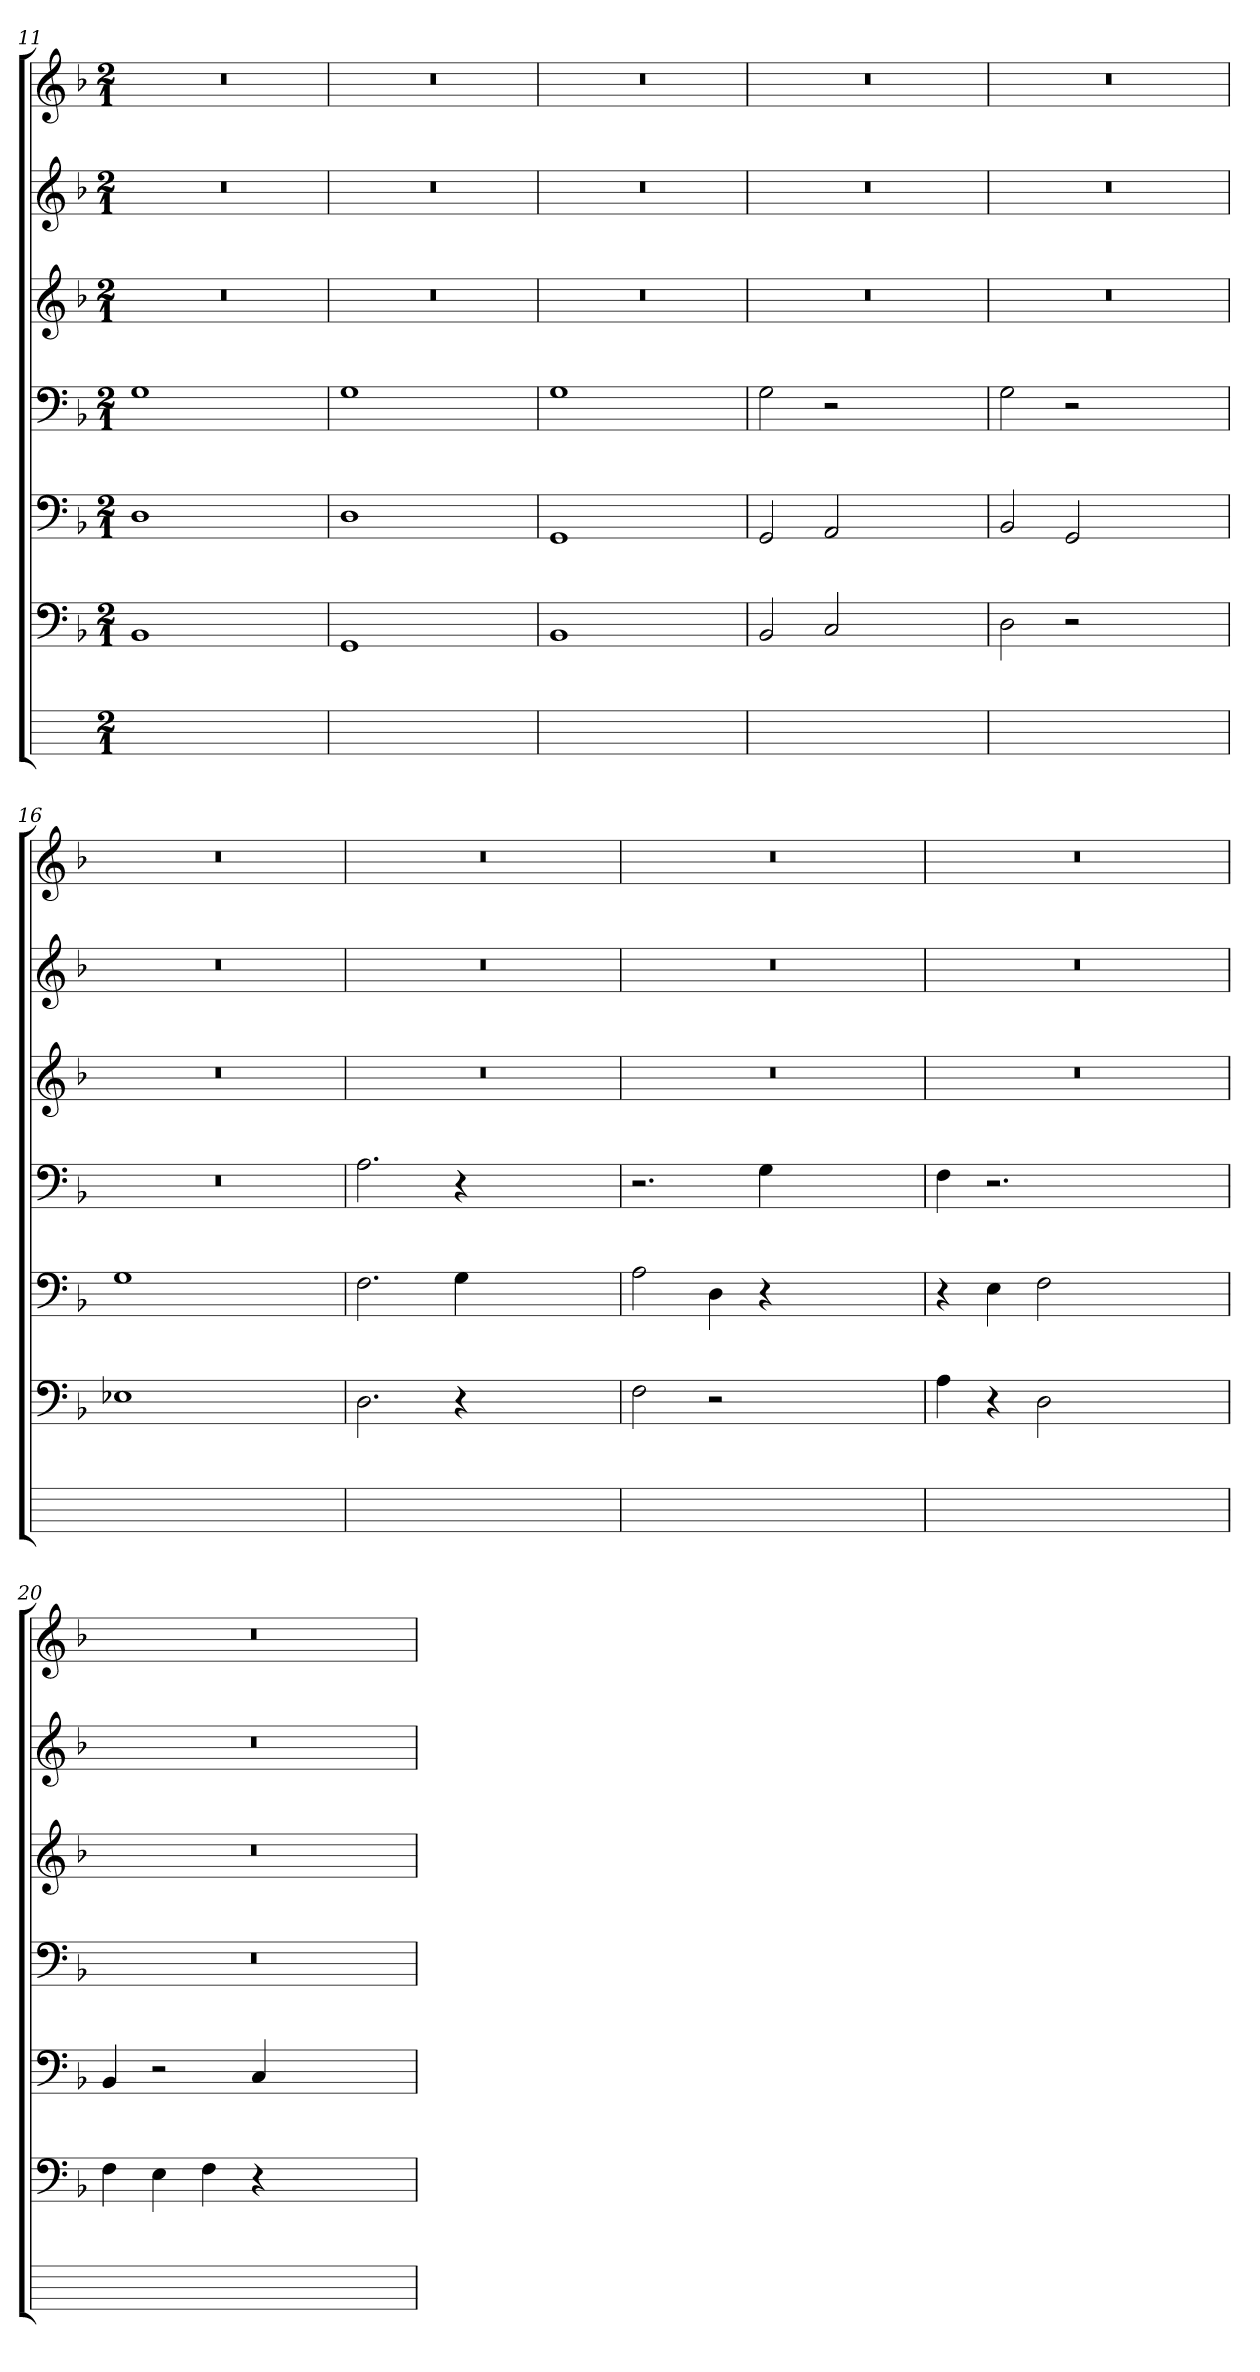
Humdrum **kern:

**kern	**kern	**kern	**kern	**kern	**kern	**kern
*part7	*part6	*part5	*part4	*part3	*part2	*part1
*staff7	*staff6	*staff5	*staff4	*staff3	*staff2	*staff1
*	*clefF4	*clefF4	*clefF4	*clefG2	*clefG2	*clefG2
*	*k[b-]	*k[b-]	*k[b-]	*k[b-]	*k[b-]	*k[b-]
*	*F:	*F:	*F:	*F:	*F:	*F:
*M2/1	*M2/1	*M2/1	*M2/1	*M2/1	*M2/1	*M2/1
=11	=11	=11	=11	=11	=11	=11
0ryy	1BB-	1D	1G	0r	0r	0r
.	1ryy	1ryy	1ryy	.	.	.
=12	=12	=12	=12	=12	=12	=12
0ryy	1GG	1Di	1Gi	0r	0r	0r
.	1ryy	1ryy	1ryy	.	.	.
=13	=13	=13	=13	=13	=13	=13
0ryy	1BB-	1GG	1G	0r	0r	0r
.	1ryy	1ryy	1ryy	.	.	.
=14	=14	=14	=14	=14	=14	=14
0ryy	2BB-i	2GGi	2Gi	0r	0r	0r
.	2C	2AA	2r	.	.	.
.	1ryy	1ryy	1ryy	.	.	.
=15	=15	=15	=15	=15	=15	=15
0ryy	2D	2BB-	2Gi	0r	0r	0r
.	2r	2GG	2r	.	.	.
.	1ryy	1ryy	1ryy	.	.	.
=16	=16	=16	=16	=16	=16	=16
0ryy	1E-X	1G	0r	0r	0r	0r
.	1ryy	1ryy	.	.	.	.
=17	=17	=17	=17	=17	=17	=17
0ryy	2.D	2.F	2.A	0r	0r	0r
.	4r	4G	4r	.	.	.
.	1ryy	1ryy	1ryy	.	.	.
=18	=18	=18	=18	=18	=18	=18
0ryy	2Fi	2A	2.r	0r	0r	0r
.	2r	4D	.	.	.	.
.	.	4r	4Gj	.	.	.
.	1ryy	1ryy	1ryy	.	.	.
=19	=19	=19	=19	=19	=19	=19
0ryy	4Ai	4r	4F	0r	0r	0r
.	4r	4E	2.r	.	.	.
.	2Di	2F	.	.	.	.
.	1ryy	1ryy	1ryy	.	.	.
=20	=20	=20	=20	=20	=20	=20
0ryy	4F	4BB-	0r	0r	0r	0r
.	4Ej	2r	.	.	.	.
.	4Fi	.	.	.	.	.
.	4r	4C	.	.	.	.
.	1ryy	1ryy	.	.	.	.
=	=	=	=	=	=	=
*-	*-	*-	*-	*-	*-	*-
